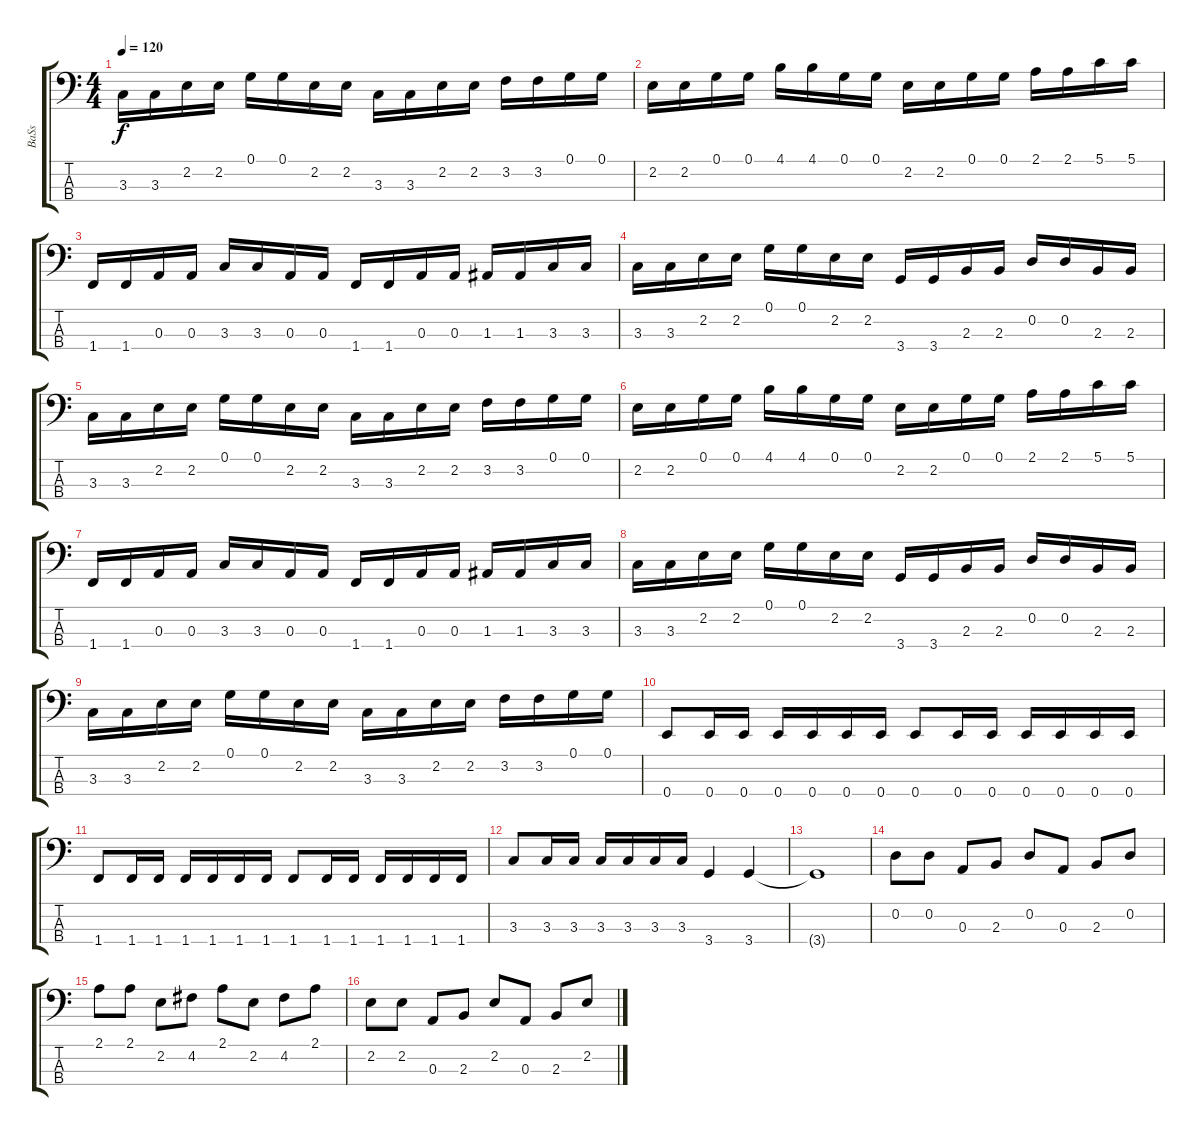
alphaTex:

\track ("BaSs" "BaSs") {instrument electricbassfinger}
\staff {score tabs}
\tuning (G2 D2 A1 E1) {hide}
\ts (4 4)
\tempo 120
\clef f4
\ks c
3.3.16{dy f} 3.3.16 2.2.16 2.2.16 0.1.16 0.1.16 2.2.16 2.2.16 3.3.16 3.3.16 2.2.16 2.2.16 3.2.16 3.2.16 0.1.16 0.1.16 |
2.2.16 2.2.16 0.1.16 0.1.16 4.1.16 4.1.16 0.1.16 0.1.16 2.2.16 2.2.16 0.1.16 0.1.16 2.1.16 2.1.16 5.1.16 5.1.16 |
1.4.16 1.4.16 0.3.16 0.3.16 3.3.16 3.3.16 0.3.16 0.3.16 1.4.16 1.4.16 0.3.16 0.3.16 1.3.16 1.3.16 3.3.16 3.3.16 |
3.3.16 3.3.16 2.2.16 2.2.16 0.1.16 0.1.16 2.2.16 2.2.16 3.4.16 3.4.16 2.3.16 2.3.16 0.2.16 0.2.16 2.3.16 2.3.16 |
3.3.16 3.3.16 2.2.16 2.2.16 0.1.16 0.1.16 2.2.16 2.2.16 3.3.16 3.3.16 2.2.16 2.2.16 3.2.16 3.2.16 0.1.16 0.1.16 |
2.2.16 2.2.16 0.1.16 0.1.16 4.1.16 4.1.16 0.1.16 0.1.16 2.2.16 2.2.16 0.1.16 0.1.16 2.1.16 2.1.16 5.1.16 5.1.16 |
1.4.16 1.4.16 0.3.16 0.3.16 3.3.16 3.3.16 0.3.16 0.3.16 1.4.16 1.4.16 0.3.16 0.3.16 1.3.16 1.3.16 3.3.16 3.3.16 |
3.3.16 3.3.16 2.2.16 2.2.16 0.1.16 0.1.16 2.2.16 2.2.16 3.4.16 3.4.16 2.3.16 2.3.16 0.2.16 0.2.16 2.3.16 2.3.16 |
3.3.16 3.3.16 2.2.16 2.2.16 0.1.16 0.1.16 2.2.16 2.2.16 3.3.16 3.3.16 2.2.16 2.2.16 3.2.16 3.2.16 0.1.16 0.1.16 |
0.4.8 0.4.16 0.4.16 0.4.16 0.4.16 0.4.16 0.4.16 0.4.8 0.4.16 0.4.16 0.4.16 0.4.16 0.4.16 0.4.16 |
1.4.8 1.4.16 1.4.16 1.4.16 1.4.16 1.4.16 1.4.16 1.4.8 1.4.16 1.4.16 1.4.16 1.4.16 1.4.16 1.4.16 |
3.3.8 3.3.16 3.3.16 3.3.16 3.3.16 3.3.16 3.3.16 3.4.4 3.4.4 |
3.4{t}.1 |
0.2.8 0.2.8 0.3.8 2.3.8 0.2.8 0.3.8 2.3.8 0.2.8 |
2.1.8 2.1.8 2.2.8 4.2.8 2.1.8 2.2.8 4.2.8 2.1.8 |
2.2.8 2.2.8 0.3.8 2.3.8 2.2.8 0.3.8 2.3.8 2.2.8
